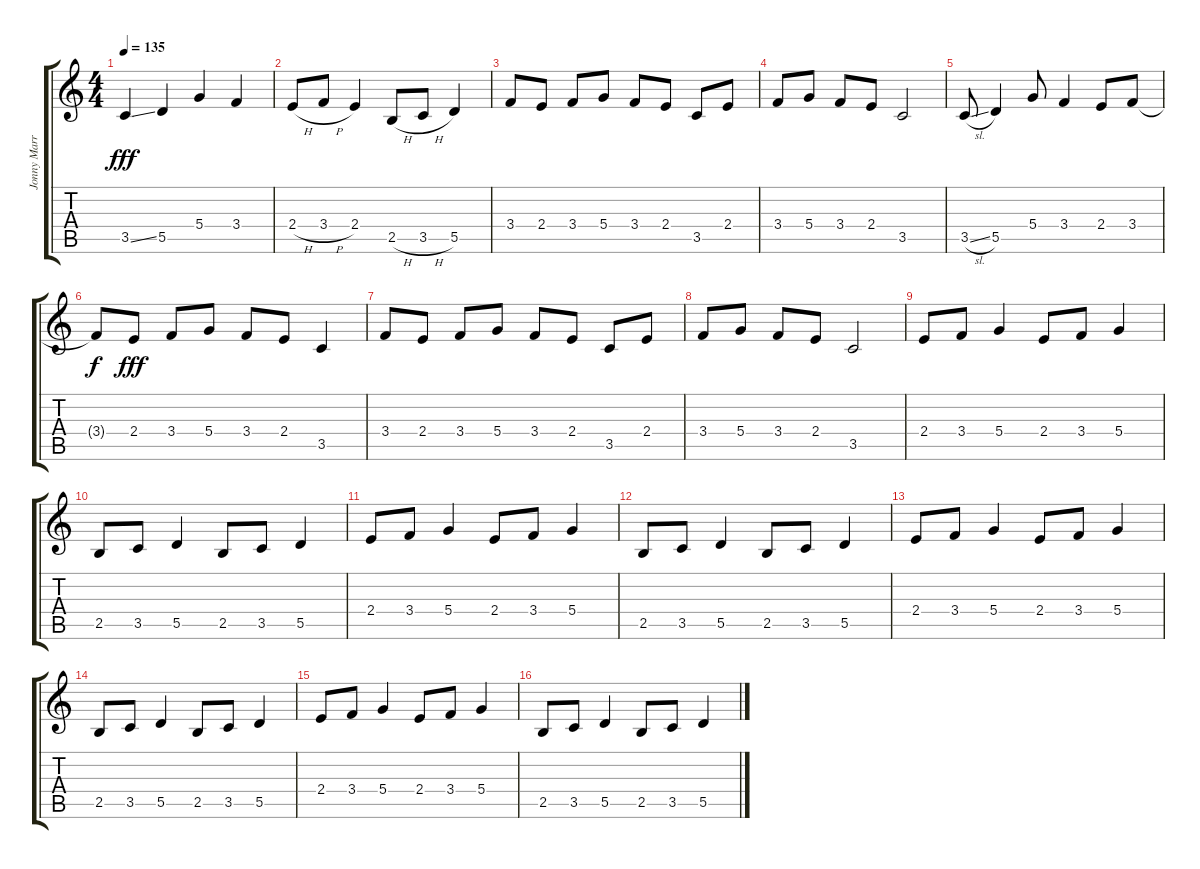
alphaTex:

\track ("Jonny Marr" "Jonny Marr") {instrument electricguitarclean}
\staff {score tabs}
\tuning (E4 B3 G3 D3 A2 E2) {hide}
\ts (4 4)
\tempo 135
\clef g2
\ks c
3.5{ss}.4{dy fff} 5.5.4 5.4.4 3.4.4 |
2.4{h}.8 3.4{h}.8 2.4.4 2.5{h}.8 3.5{h}.8 5.5.4 |
3.4.8 2.4.8 3.4.8 5.4.8 3.4.8 2.4.8 3.5.8 2.4.8 |
3.4.8 5.4.8 3.4.8 2.4.8 3.5.2 |
3.5{sl}.8 5.5.4 5.4.8 3.4.4 2.4.8 3.4.8 |
3.4{t}.8{dy f} 2.4.8{dy fff} 3.4.8 5.4.8 3.4.8 2.4.8 3.5.4 |
3.4.8 2.4.8 3.4.8 5.4.8 3.4.8 2.4.8 3.5.8 2.4.8 |
3.4.8 5.4.8 3.4.8 2.4.8 3.5.2 |
2.4.8 3.4.8 5.4.4 2.4.8 3.4.8 5.4.4 |
2.5.8 3.5.8 5.5.4 2.5.8 3.5.8 5.5.4 |
2.4.8 3.4.8 5.4.4 2.4.8 3.4.8 5.4.4 |
2.5.8 3.5.8 5.5.4 2.5.8 3.5.8 5.5.4 |
2.4.8 3.4.8 5.4.4 2.4.8 3.4.8 5.4.4 |
2.5.8 3.5.8 5.5.4 2.5.8 3.5.8 5.5.4 |
2.4.8 3.4.8 5.4.4 2.4.8 3.4.8 5.4.4 |
2.5.8 3.5.8 5.5.4 2.5.8 3.5.8 5.5.4
